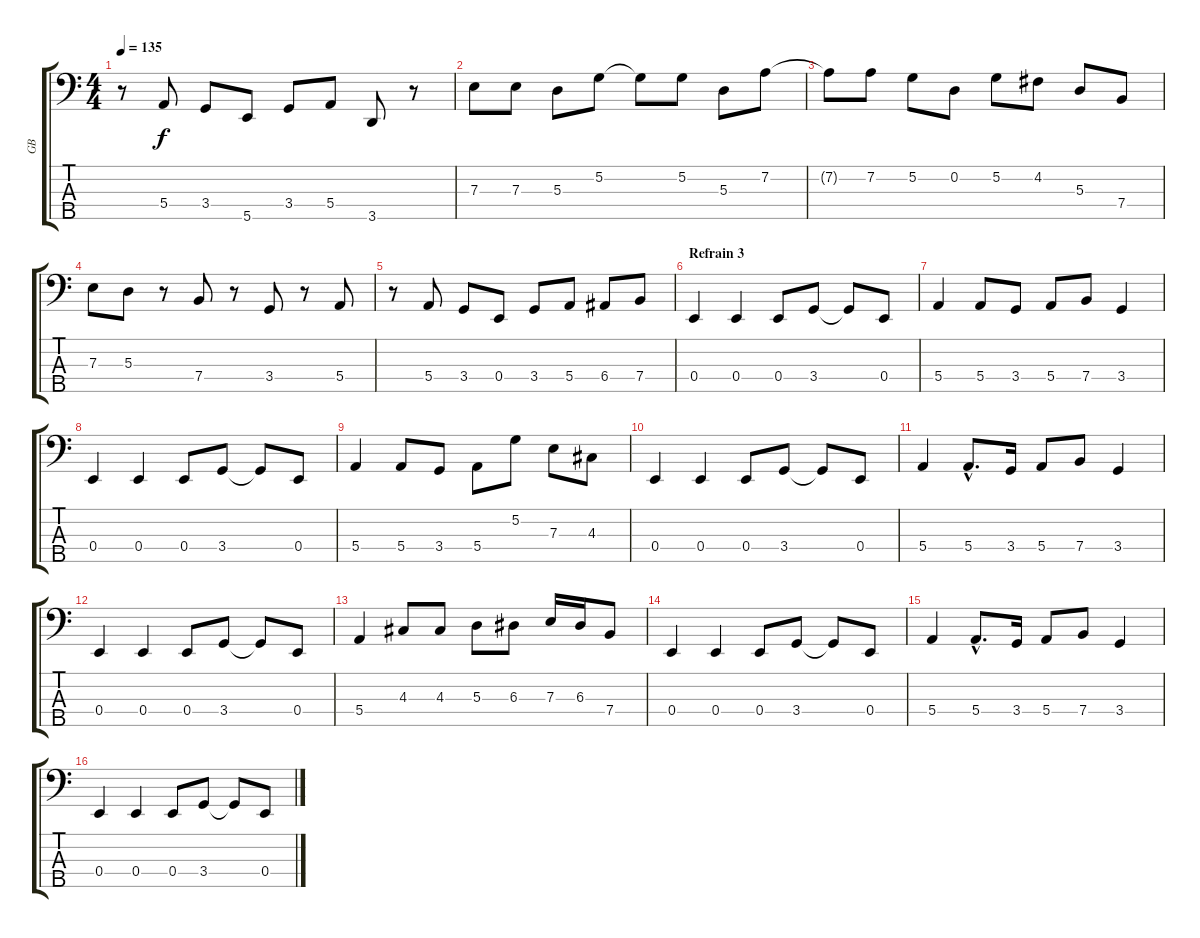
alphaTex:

\track ("GB" "GB") {instrument electricbassfinger}
\staff {score tabs}
\tuning (G2 D2 A1 E1 B0) {hide}
\ts (4 4)
\tempo 135
\clef f4
\ks c
r.8{dy f} 5.4.8 3.4.8 5.5.8 3.4.8 5.4.8 3.5.8 r.8 |
7.3.8 7.3.8 5.3.8 5.2.8 5.2{t}.8 5.2.8 5.3.8 7.2.8 |
7.2{t}.8 7.2.8 5.2.8 0.2.8 5.2.8 4.2.8 5.3.8 7.4.8 |
7.3.8 5.3.8 r.8 7.4.8 r.8 3.4.8 r.8 5.4.8 |
r.8 5.4.8 3.4.8 0.4.8 3.4.8 5.4.8 6.4.8 7.4.8 |
\section ("" "Refrain 3")
0.4.4 0.4.4 0.4.8 3.4.8 3.4{t}.8 0.4.8 |
5.4.4 5.4.8 3.4.8 5.4.8 7.4.8 3.4.4 |
0.4.4 0.4.4 0.4.8 3.4.8 3.4{t}.8 0.4.8 |
5.4.4 5.4.8 3.4.8 5.4.8 5.2.8 7.3.8 4.3.8 |
0.4.4 0.4.4 0.4.8 3.4.8 3.4{t}.8 0.4.8 |
5.4.4 5.4{hac}.8{d} 3.4.16 5.4.8 7.4.8 3.4.4 |
0.4.4 0.4.4 0.4.8 3.4.8 3.4{t}.8 0.4.8 |
5.4.4 4.3.8 4.3.8 5.3.8 6.3.8 7.3.16 6.3.16 7.4.8 |
0.4.4 0.4.4 0.4.8 3.4.8 3.4{t}.8 0.4.8 |
5.4.4 5.4{hac}.8{d} 3.4.16 5.4.8 7.4.8 3.4.4 |
0.4.4 0.4.4 0.4.8 3.4.8 3.4{t}.8 0.4.8
